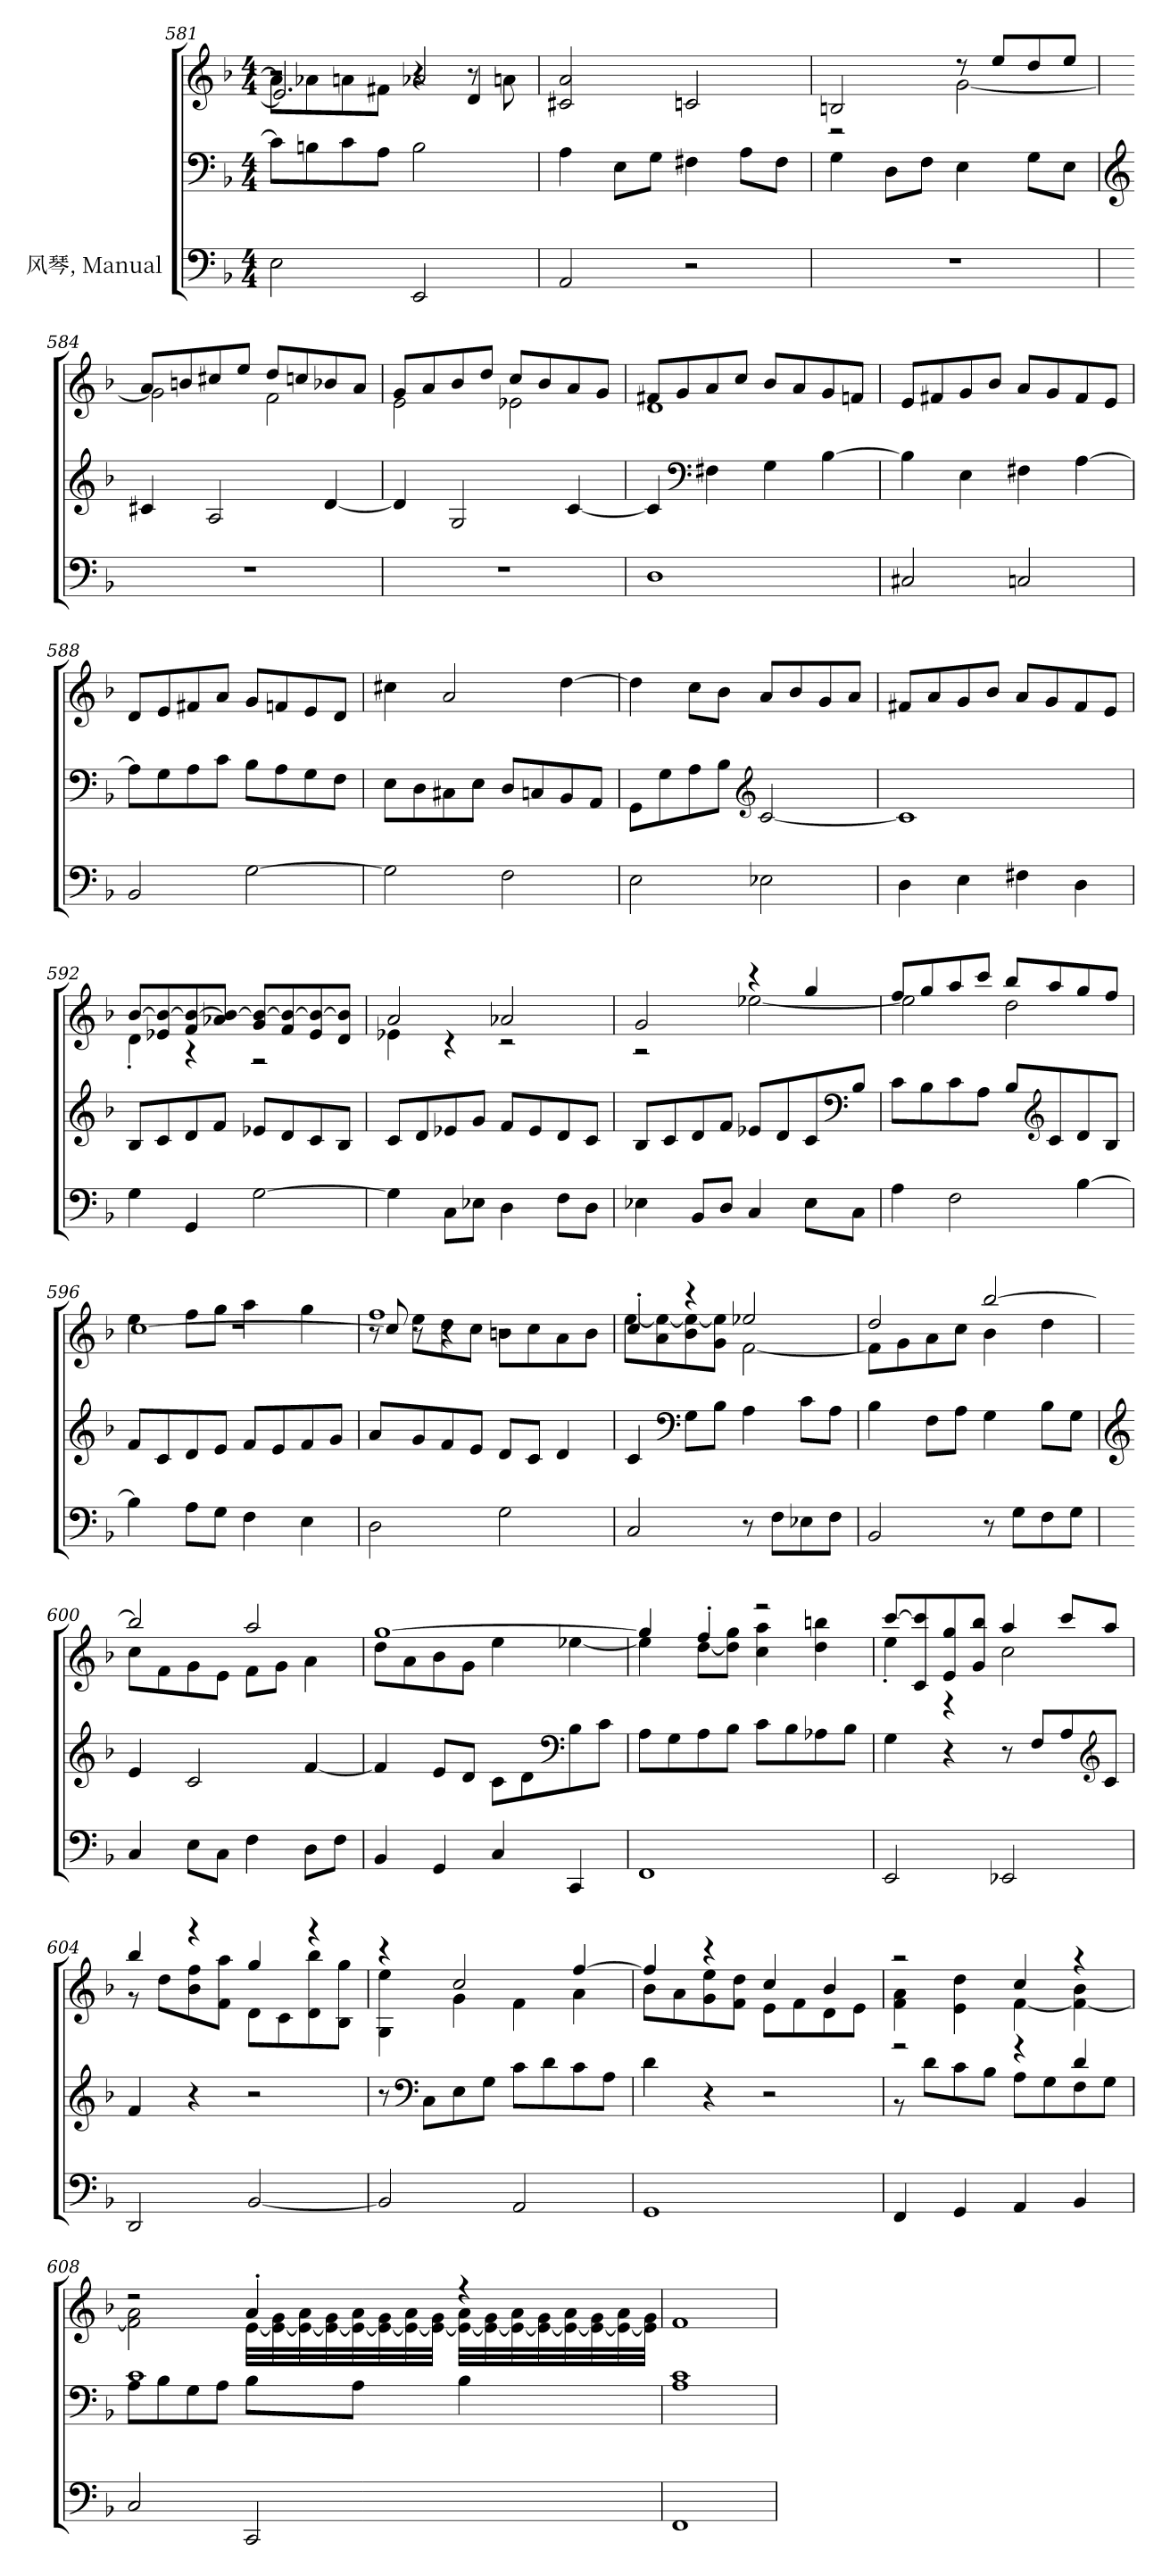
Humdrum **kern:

**kern	**kern	**kern
*part1	*part1	*part1
*staff3	*staff2	*staff1
*I"风琴, Manual	*	*
*clefF4	*clefF4	*clefG2
*k[b-]	*k[b-]	*k[b-]
*M4/4	*M4/4	*M4/4
=581	=581	=581
*	*	*^
*	*	*	*^
2E\	8c\L]	2r	8a\L]	2.e/]
.	8Bn\	.	8a-X\	.
.	8c\	.	8an\	.
.	8A\J	.	8f#X\J	.
2EE/	2B\	2a-X/	4r	.
.	.	.	8r	4d/
.	.	.	8an\	.
*	*	*v	*v	*v
=582	=582	=582
2AA/	4A\	2c#X/ 2a/
.	8E\L	.
.	8G\J	.
2r	4F#X\	2cn/
.	8A\L	.
.	8F#\J	.
!!LO:PB:g=z
=583	=583	=583
*	*	*^
1r	4G\	2Bn/	2r
.	8D\L	.	.
.	8F\J	.	.
.	4E\	8r	[2g\
.	.	8ee/L	.
.	8G\L	8dd/	.
.	8E\J	8ee/J	.
=584	=584	=584	=584
*	*clefG2	*	*
1r	4c#X/	8a/L	2g\]
.	.	8bn/	.
.	2A/	8cc#X/	.
.	.	8ee/J	.
.	.	8dd/L	2f\
.	.	8ccn/	.
.	[4d/	8b-X/	.
.	.	8a/J	.
=585	=585	=585	=585
1r	4d/]	8g/L	2e\
.	.	8a/	.
.	2G/	8b-/	.
.	.	8dd/J	.
.	.	8cc/L	2e-X\
.	.	8b-/	.
.	[4c/	8a/	.
.	.	8g/J	.
=586	=586	=586	=586
1D	4c/]	8f#X/L	1d
.	.	8g/	.
*	*clefF4	*	*
.	4F#X\	8a/	.
.	.	8cc/J	.
.	4G\	8b-/L	.
.	.	8a/	.
.	[4B-\	8g/	.
.	.	8fn/J	.
*	*	*v	*v
!!LO:LB:g=z
=587	=587	=587
2C#X/	4B-\]	8e/L
.	.	8f#X/
.	4E\	8g/
.	.	8b-/J
2Cn/	4F#X\	8a/L
.	.	8g/
.	[4A\	8f#/
.	.	8e/J
=588	=588	=588
2BB-/	8A\L]	8d/L
.	8G\	8e/
.	8A\	8f#X/
.	8c\J	8a/J
[2G\	8B-\L	8g/L
.	8A\	8fn/
.	8G\	8e/
.	8F\J	8d/J
=589	=589	=589
2G\]	8E\L	4cc#X\
.	8D\	.
.	8C#X\	2a/
.	8E\J	.
2F\	8D/L	.
.	8Cn/	.
.	8BB-/	[4dd\
.	8AA/J	.
=590	=590	=590
2E\	8GG\L	4dd\]
.	8G\	.
.	8A\	8cc\L
.	8B-\J	8b-\J
*	*clefG2	*
2E-X\	[2c/	8a/L
.	.	8b-/
.	.	8g/
.	.	8a/J
!!LO:LB:g=z
=591	=591	=591
4D\	1c]	8f#X/L
.	.	8a/
4E\	.	8g/
.	.	8b-/J
4F#X\	.	8a/L
.	.	8g/
4D\	.	8f#/
.	.	8e/J
=592	=592	=592
*	*	*^
4G\	8B-/L	[8b-/L	4d'\
.	8c/	8e-X/ 8b-/_	.
4GG/	8d/	8f/ 8b-/_	4r
.	8f/J	8a-X/ 8b-/_J	.
[2G\	8e-X/L	8g/ 8b-/_L	2r
.	8d/	8f/ 8b-/_	.
.	8c/	8e-/ 8b-/_	.
.	8B-/J	8d/ 8b-/]J	.
=593	=593	=593	=593
4G\]	8c/L	2a/	4e-X\
.	8d/	.	.
8C\L	8e-X/	.	4r
8E-X\J	8g/J	.	.
4D\	8f/L	2a-X/	2r
.	8e-/	.	.
8F\L	8d/	.	.
8D\J	8c/J	.	.
=594	=594	=594	=594
4E-X\	8B-/L	2g/	2r
.	8c/	.	.
8BB-/L	8d/	.	.
8D/J	8f/J	.	.
4C/	8e-X/L	4r	[2ee-X\
.	8d/	.	.
8E-\L	8c/	4gg/	.
*	*clefF4	*	*
8C\J	8B-/J	.	.
!!LO:LB:g=z	!!
=595	=595	=595	=595
4A\	8c\L	8ff/L	2ee-\]
.	8B-\	8gg/	.
2F\	8c\	8aa/	.
.	8A\J	8ccc/J	.
.	8B-/L	8bb-/L	2dd\
*	*clefG2	*	*
.	8c/	8aa/	.
[4B-\	8d/	8gg/	.
.	8B-/J	8ff/J	.
=596	=596	=596	=596
*	*	*	*^
4B-\]	8f/L	1r	4ee\	[1cc
.	8c/	.	.	.
8A\L	8d/	.	8ff\L	.
8G\J	8e/J	.	8gg\J	.
4F\	8f/L	.	4aa\	.
.	8e/	.	.	.
4E\	8f/	.	4gg\	.
.	8g/J	.	.	.
=597	=597	=597	=597	=597
2D\	8a/L	1ff	8r	8cc/]
.	8g/	.	8ee\L	8r
.	8f/	.	8dd\	4r
.	8e/J	.	8cc\J	.
2G\	8d/L	.	8bn\L	2r
.	8c/J	.	8cc\	.
.	4d/	.	8a\	.
.	.	.	8b\J	.
*	*	*	*v	*v
=598	=598	=598	=598
2C/	4c/	4cc'/	[8ee\L
.	.	.	8a\ 8ee\_
*	*clefF4	*	*
.	8G\L	4r	8b-\ 8ee\_
.	8B-\J	.	8g\ 8ee\]J
8r	4A\	2ee-X/	[2f\
8F\L	.	.	.
8E-X\	8c\L	.	.
8F\J	8A\J	.	.
!!LO:PB:g=z	!!
=599	=599	=599	=599
2BB-/	4B-\	2dd/	8f\L]
.	.	.	8g\
.	8F\L	.	8a\
.	8A\J	.	8cc\J
8r	4G\	[2bb-/	4b-\
8G\L	.	.	.
8F\	8B-\L	.	4dd\
8G\J	8G\J	.	.
=600	=600	=600	=600
*	*clefG2	*	*
4C/	4e/	2bb-/]	8cc\L
.	.	.	8f\
8E\L	2c/	.	8g\
8C\J	.	.	8e\J
4F\	.	2aa/	8f\L
.	.	.	8g\J
8D\L	[4f/	.	4a\
8F\J	.	.	.
=601	=601	=601	=601
4BB-/	4f/]	[1gg	8dd\L
.	.	.	8a\
4GG/	8e/L	.	8b-\
.	8d/J	.	8g\J
4C/	8c\L	.	4ee\
.	8d\	.	.
*	*clefF4	*	*
4CC/	8B-\	.	[4ee-X\
.	8c\J	.	.
=602	=602	=602	=602
1FF	8A\L	4gg/]	4ee-\]
.	8G\	.	.
.	8A\	4ff'/	[8dd\L
.	8B-\J	.	8dd\] 8gg\J
.	8c\L	2r	4cc\ 4aa\
.	8B-\	.	.
.	8A-X\	.	4dd\ 4bbn\
.	8B-\J	.	.
!!LO:LB:g=z	!!
=603	=603	=603	=603
2EE/	4G\	[8ccc/L	4ee'\
.	.	8c/ 8ccc/]	.
.	4r	8e/ 8gg/	4r
.	.	8g/ 8bb-/J	.
2EE-X/	8r	4aa/	2cc\
.	8F/L	.	.
.	8A/	8ccc/L	.
*	*clefG2	*	*
.	8c/J	8aa/J	.
=604	=604	=604	=604
2DD/	4f/	4bb-/	8r
.	.	.	8dd\L
.	4r	4r	8b-\ 8ff\
.	.	.	8f\ 8aa\J
[2BB-/	2r	4gg/	8d\L
.	.	.	8c\
.	.	4r	8d\ 8bb-\
.	.	.	8B-\ 8gg\J
=605	=605	=605	=605
2BB-/]	8r	4r	4G\ 4ee\
*	*clefF4	*	*
.	8C\L	.	.
.	8E\	2cc/	4g\
.	8G\J	.	.
2AA/	8c\L	.	4f\
.	8d\	.	.
.	8c\	[4ff/	4a\
.	8A\J	.	.
=606	=606	=606	=606
1GG	4d\	4ff/]	8b-\L
.	.	.	8a\
.	4r	4r	8g\ 8ee\
.	.	.	8f\ 8dd\J
.	2r	4cc/	8e\L
.	.	.	8f\
.	.	4b-/	8d\
.	.	.	8e\J
!!LO:LB:g=z	!!
=607	=607	=607	=607
*	*	*MM125	*
*	*^	*	*
4FF/	2r	8r	2r	4f\ 4a\
.	.	8d\L	.	.
4GG/	.	8c\	.	4e\ 4dd\
.	.	8B-\J	.	.
4AA/	4r	8A\L	4cc/	[4f\
.	.	8G\	.	.
4BB-/	4d/	8F\	4r	4f\_ 4b-\
.	.	8G\J	.	.
=608	=608	=608	=608	=608
*	*	*	*MM120	*
2C/	1c	8A\L	2r	2f\] 2a\
.	.	8B-\	.	.
.	.	8G\	.	.
.	.	8A\J	.	.
*	*	*	*MM78	*
2CC/	.	8B-\L	4a'/	[32e\LLL
.	.	.	.	32e\_ 32g\
.	.	.	.	32e\_ 32a\
.	.	.	.	32e\_ 32g\
.	.	8A\J	.	32e\_ 32a\
.	.	.	.	32e\_ 32g\
.	.	.	.	32e\_ 32a\
.	.	.	.	32e\_ 32g\JJJ
.	.	4B-\	4r	32e\_ 32a\LLL
.	.	.	.	32e\_ 32g\
.	.	.	.	32e\_ 32a\
.	.	.	.	32e\_ 32g\
.	.	.	.	32e\_ 32a\
.	.	.	.	32e\_ 32g\
.	.	.	.	32e\_ 32a\
.	.	.	.	32e\] 32g\JJJ
*	*v	*v	*	*
*	*	*v	*v
=609	=609	=609
*	*	*MM55
1FF	1A 1c	1f
=	=	=
*-	*-	*-
